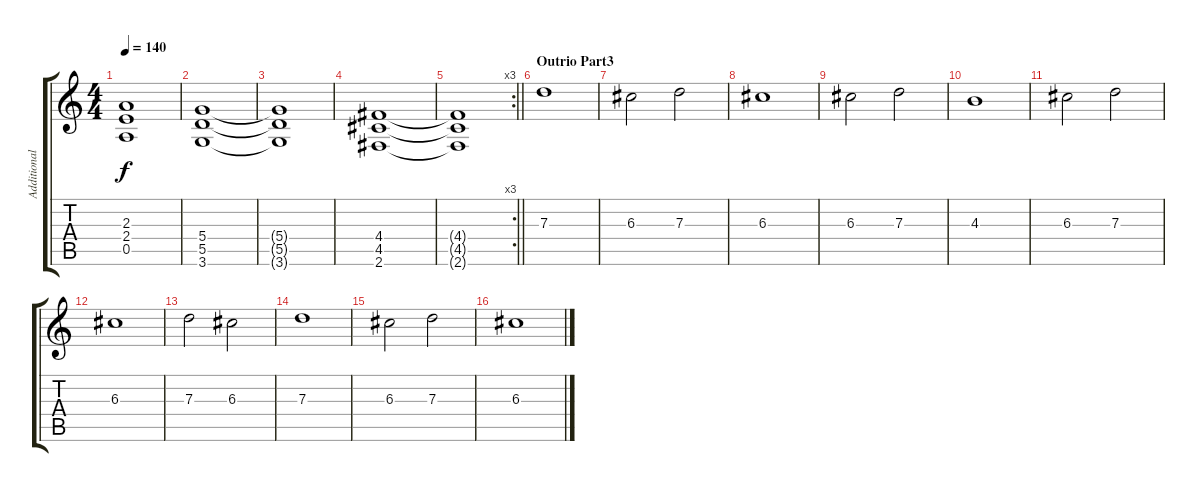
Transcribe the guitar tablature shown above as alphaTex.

\track ("Additional Guitar" "Additional") {instrument distortionguitar}
\staff {score tabs}
\tuning (E4 B3 G3 D3 A2 E2) {hide}
\ts (4 4)
\tempo 140
\clef g2
\ks c
(2.3{t} 2.4{t} 0.5{t}).1{dy f} |
(5.4 5.5 3.6).1 |
(5.4{t} 5.5{t} 3.6{t}).1 |
(4.4 4.5 2.6).1 |
\rc 3
\barLineRight lightlight
(4.4{t} 4.5{t} 2.6{t}).1 |
\section ("" "Outrio Part3")
7.3.1 |
6.3.2 7.3.2 |
6.3.1 |
6.3.2 7.3.2 |
4.3.1 |
6.3.2 7.3.2 |
6.3.1 |
7.3.2 6.3.2 |
7.3.1 |
6.3.2 7.3.2 |
6.3.1
